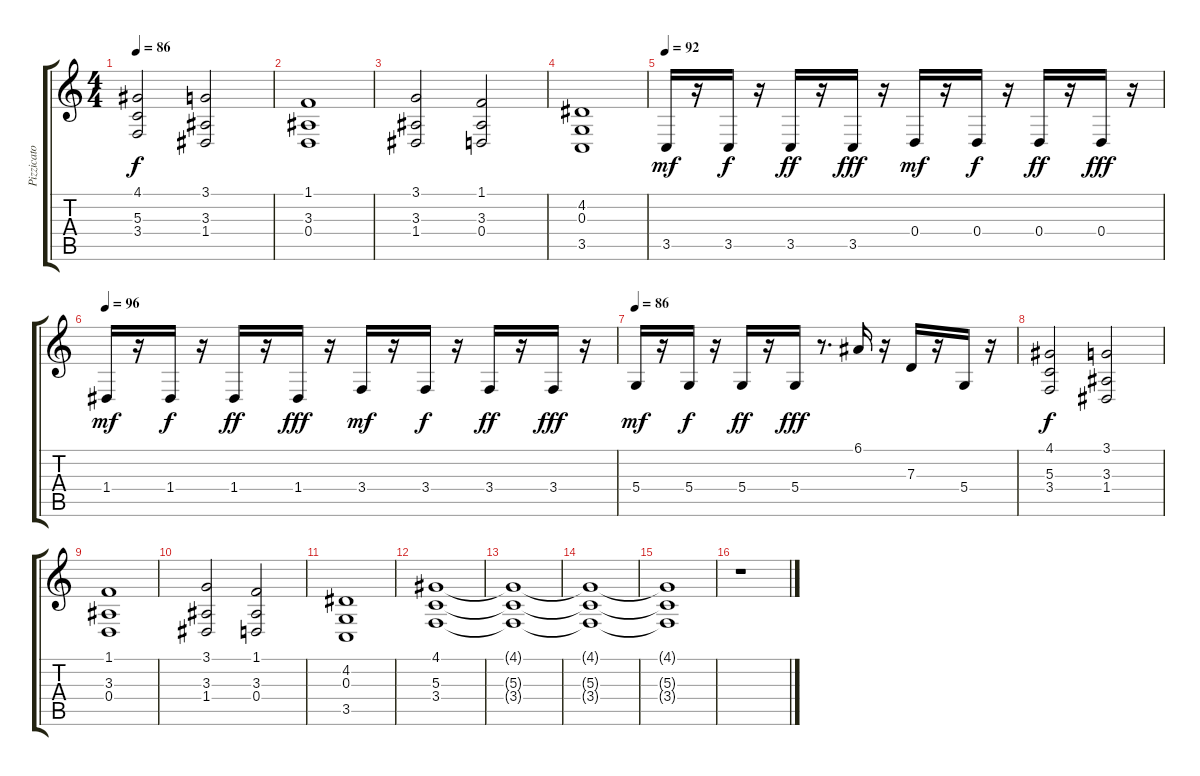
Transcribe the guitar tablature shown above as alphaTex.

\track ("Pizzicato Strings" "Pizzicato ") {instrument pizzicatostrings}
\staff {score tabs}
\tuning (E4 B3 G3 D3 A2 E2) {hide}
\ts (4 4)
\tempo 86
\clef g2
\ks c
(4.1 5.3 3.4).2{dy f} (3.1 3.3 1.4).2 |
(1.1 3.3 0.4).1 |
(3.1 3.3 1.4).2 (1.1 3.3 0.4).2 |
(4.2 0.3 3.5).1 |
\tempo 92
3.5.16{dy mf volume 12} r.16 3.5.16{dy f} r.16 3.5.16{dy ff} r.16 3.5.16{dy fff} r.16 0.4.16{dy mf} r.16 0.4.16{dy f} r.16 0.4.16{dy ff} r.16 0.4.16{dy fff} r.16 |
\tempo 96
1.4.16{dy mf volume 14} r.16 1.4.16{dy f} r.16 1.4.16{dy ff} r.16 1.4.16{dy fff} r.16 3.4.16{dy mf} r.16 3.4.16{dy f} r.16 3.4.16{dy ff} r.16 3.4.16{dy fff} r.16 |
\tempo 86
5.4.16{dy mf} r.16 5.4.16{dy f} r.16 5.4.16{dy ff} r.16 5.4.16{dy fff} r.8{d volume 10} 6.1.16 r.16 7.3.16 r.16 5.4.16 r.16 |
(4.1 5.3 3.4).2{dy f} (3.1 3.3 1.4).2 |
(1.1 3.3 0.4).1 |
(3.1 3.3 1.4).2 (1.1 3.3 0.4).2 |
(4.2 0.3 3.5).1 |
(4.1 5.3 3.4).1 |
(4.1{t} 5.3{t} 3.4{t}).1 |
(4.1{t} 5.3{t} 3.4{t}).1 |
(4.1{t} 5.3{t} 3.4{t}).1 |
r.1
